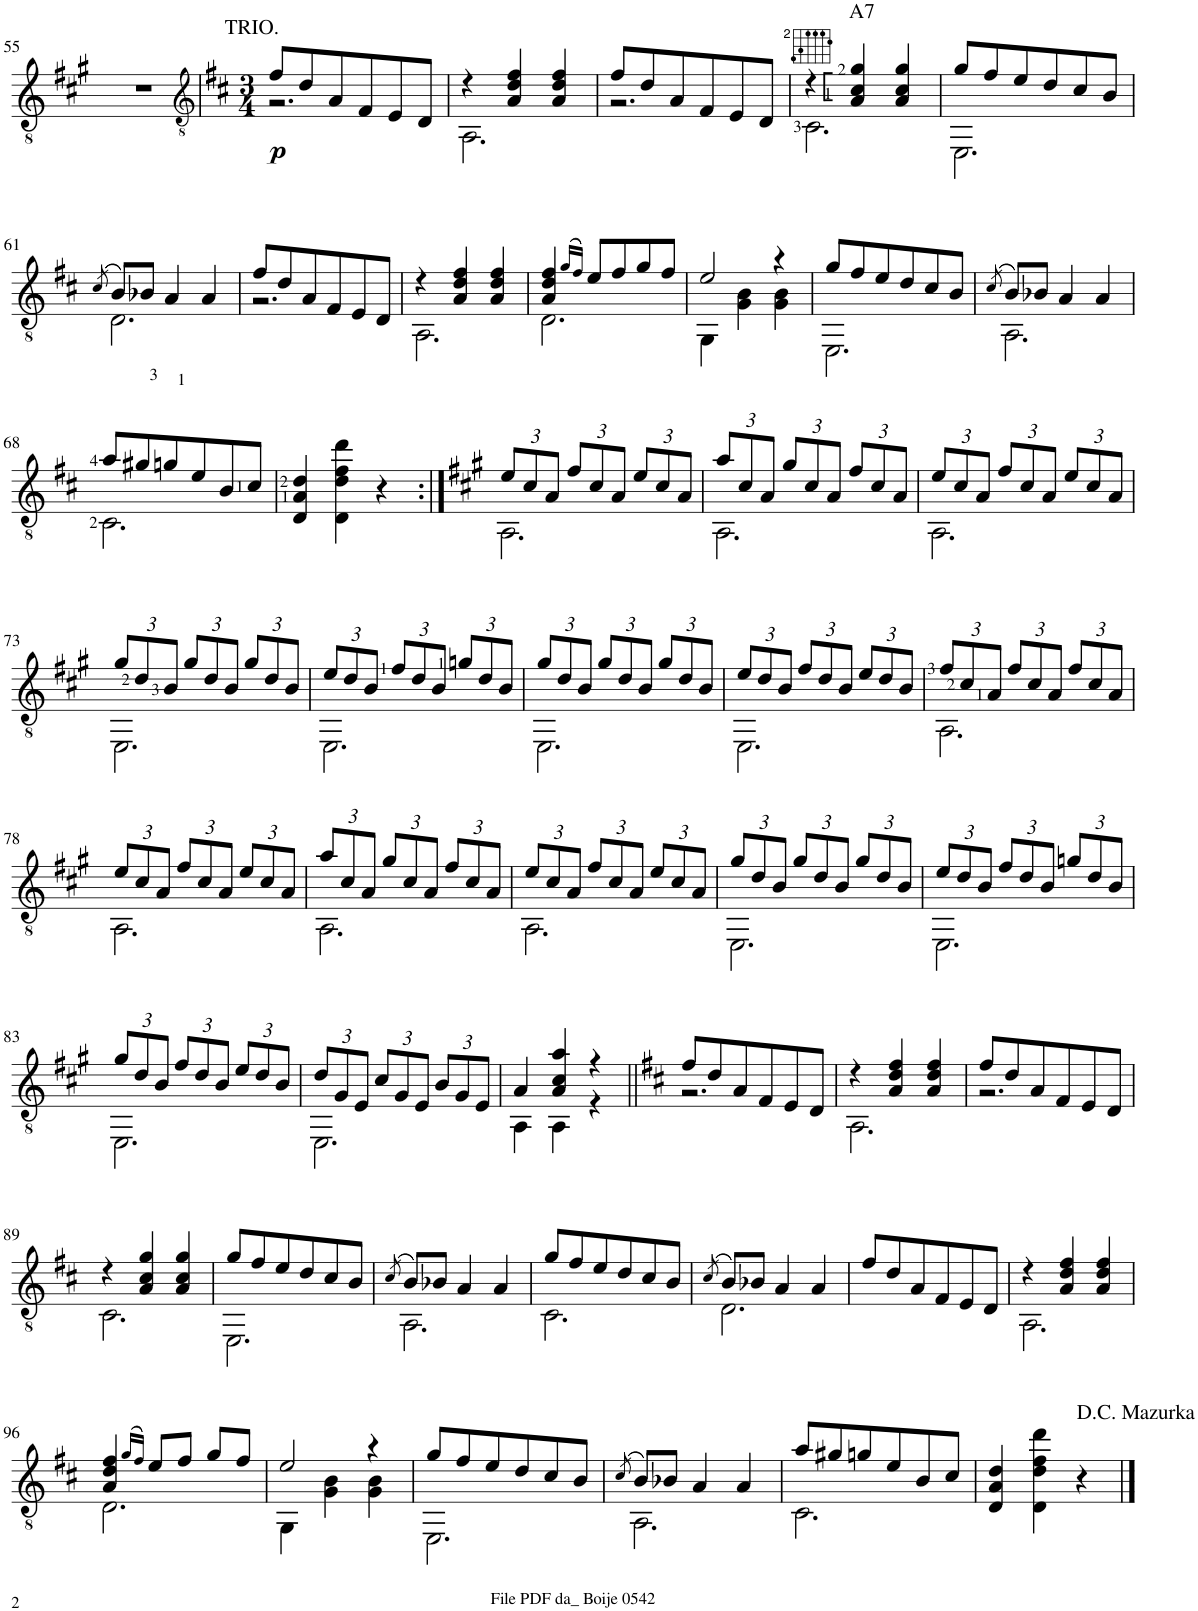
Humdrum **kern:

**kern	**dynam
*part1	*part1
*staff1	*staff1
*I"Guitar	*
*I'Guit.	*
!!LO:PB:g=z
*clefGv2	*
*k[f#c#g#]	*
*M3/4	*
=55	=55
2.r	.
=56	=56
*clefGv2	*
*k[f#c#]	*
*M3/4	*
*^	*
!LO:TX:a:t=TRIO.	!	!
!	!	!LO:DY:b
8f#/L	2.r	p
8d/	.	.
8A/	.	.
8F#/	.	.
8E/	.	.
8D/J	.	.
=57	=57	=57
4r	2.AA\	.
4A/ 4d/ 4f#/	.	.
4A/ 4d/ 4f#/	.	.
=58	=58	=58
8f#/L	2.r	.
8d/	.	.
8A/	.	.
8F#/	.	.
8E/	.	.
8D/J	.	.
=59	=59	=59
4r	2.C#\	.
!LO:TX:a:t=A7	!	!
4A/: 4c#/: 4g/:	.	.
4A/ 4c#/ 4g/	.	.
=60	=60	=60
8g/L	2.EE\	.
8f#/	.	.
8e/	.	.
8d/	.	.
8c#/	.	.
8B/J	.	.
!!LO:LB:g=z	!!
=61	=61	=61
(8qc#/	.	.
8B/L)	2.D\	.
8B-X/J	.	.
4A/	.	.
4A/	.	.
=62	=62	=62
8f#/L	2.r	.
8d/	.	.
8A/	.	.
8F#/	.	.
8E/	.	.
8D/J	.	.
=63	=63	=63
4r	2.AA\	.
4A/ 4d/ 4f#/	.	.
4A/ 4d/ 4f#/	.	.
=64	=64	=64
4A/ 4d/ 4f#/	2.D\	.
(16qg/LL	.	.
16qf#/JJ)	.	.
8e/L	.	.
8f#/	.	.
8g/	.	.
8f#/J	.	.
=65	=65	=65
2e/	4GG\	.
.	4G\ 4B\	.
4r	4G\ 4B\	.
=66	=66	=66
8g/L	2.EE\	.
8f#/	.	.
8e/	.	.
8d/	.	.
8c#/	.	.
8B/J	.	.
=67	=67	=67
(8qc#/	.	.
8B/L)	2.AA\	.
8B-X/J	.	.
4A/	.	.
4A/	.	.
!!LO:LB:g=z	!!
=68	=68	=68
8a/L	2.C#\	.
8g#X/	.	.
8gn/	.	.
8e/	.	.
8B/	.	.
8c#/J	.	.
*v	*v	*
=69	=69
4D/ 4A/ 4d/	.
4D\ 4d\ 4f#\ 4dd\	.
4r	.
=70:|!	=70:|!
*k[f#c#g#]	*
*Xbrackettup	*
*^	*
12e/L	2.AA\	.
12c#/	.	.
12A/J	.	.
12f#/L	.	.
12c#/	.	.
12A/J	.	.
12e/L	.	.
12c#/	.	.
12A/J	.	.
=71	=71	=71
12a/L	2.AA\	.
12c#/	.	.
12A/J	.	.
12g#/L	.	.
12c#/	.	.
12A/J	.	.
12f#/L	.	.
12c#/	.	.
12A/J	.	.
=72	=72	=72
12e/L	2.AA\	.
12c#/	.	.
12A/J	.	.
12f#/L	.	.
12c#/	.	.
12A/J	.	.
12e/L	.	.
12c#/	.	.
12A/J	.	.
!!LO:LB:g=z	!!
=73	=73	=73
12g#/L	2.EE\	.
12d/	.	.
12B/J	.	.
12g#/L	.	.
12d/	.	.
12B/J	.	.
12g#/L	.	.
12d/	.	.
12B/J	.	.
=74	=74	=74
12e/L	2.EE\	.
12d/	.	.
12B/J	.	.
12f#/L	.	.
12d/	.	.
12B/J	.	.
12gn/L	.	.
12d/	.	.
12B/J	.	.
=75	=75	=75
12g#/L	2.EE\	.
12d/	.	.
12B/J	.	.
12g#/L	.	.
12d/	.	.
12B/J	.	.
12g#/L	.	.
12d/	.	.
12B/J	.	.
=76	=76	=76
12e/L	2.EE\	.
12d/	.	.
12B/J	.	.
12f#/L	.	.
12d/	.	.
12B/J	.	.
12e/L	.	.
12d/	.	.
12B/J	.	.
=77	=77	=77
12f#/L	2.AA\	.
12c#/	.	.
12A/J	.	.
12f#/L	.	.
12c#/	.	.
12A/J	.	.
12f#/L	.	.
12c#/	.	.
12A/J	.	.
!!LO:LB:g=z	!!
=78	=78	=78
12e/L	2.AA\	.
12c#/	.	.
12A/J	.	.
12f#/L	.	.
12c#/	.	.
12A/J	.	.
12e/L	.	.
12c#/	.	.
12A/J	.	.
=79	=79	=79
12a/L	2.AA\	.
12c#/	.	.
12A/J	.	.
12g#/L	.	.
12c#/	.	.
12A/J	.	.
12f#/L	.	.
12c#/	.	.
12A/J	.	.
=80	=80	=80
12e/L	2.AA\	.
12c#/	.	.
12A/J	.	.
12f#/L	.	.
12c#/	.	.
12A/J	.	.
12e/L	.	.
12c#/	.	.
12A/J	.	.
=81	=81	=81
12g#/L	2.EE\	.
12d/	.	.
12B/J	.	.
12g#/L	.	.
12d/	.	.
12B/J	.	.
12g#/L	.	.
12d/	.	.
12B/J	.	.
=82	=82	=82
12e/L	2.EE\	.
12d/	.	.
12B/J	.	.
12f#/L	.	.
12d/	.	.
12B/J	.	.
12gn/L	.	.
12d/	.	.
12B/J	.	.
!!LO:LB:g=z	!!
=83	=83	=83
12g#/L	2.EE\	.
12d/	.	.
12B/J	.	.
12f#/L	.	.
12d/	.	.
12B/J	.	.
12e/L	.	.
12d/	.	.
12B/J	.	.
=84	=84	=84
12d/L	2.EE\	.
12G#/	.	.
12E/J	.	.
12c#/L	.	.
12G#/	.	.
12E/J	.	.
12B/L	.	.
12G#/	.	.
12E/J	.	.
=85	=85	=85
4A/	4AA\	.
4A/ 4c#/ 4a/	4AA\	.
4r	4r	.
=86||	=86||	=86||
*k[f#c#]	*	*
8f#/L	2.r	.
8d/	.	.
8A/	.	.
8F#/	.	.
8E/	.	.
8D/J	.	.
=87	=87	=87
4r	2.AA\	.
4A/ 4d/ 4f#/	.	.
4A/ 4d/ 4f#/	.	.
=88	=88	=88
8f#/L	2.r	.
8d/	.	.
8A/	.	.
8F#/	.	.
8E/	.	.
8D/J	.	.
!!LO:LB:g=z	!!
=89	=89	=89
4r	2.C#\	.
4A/ 4c#/ 4g/	.	.
4A/ 4c#/ 4g/	.	.
=90	=90	=90
8g/L	2.EE\	.
8f#/	.	.
8e/	.	.
8d/	.	.
8c#/	.	.
8B/J	.	.
=91	=91	=91
(8qc#/	.	.
8B/L)	2.AA\	.
8B-X/J	.	.
4A/	.	.
4A/	.	.
=92	=92	=92
8g/L	2.C#\	.
8f#/	.	.
8e/	.	.
8d/	.	.
8c#/	.	.
8B/J	.	.
=93	=93	=93
(8qc#/	.	.
8B/L)	2.D\	.
8B-X/J	.	.
4A/	.	.
4A/	.	.
*v	*v	*
=94	=94
8f#/L	.
8d/	.
8A/	.
8F#/	.
8E/	.
8D/J	.
=95	=95
*^	*
4r	2.AA\	.
4A/ 4d/ 4f#/	.	.
4A/ 4d/ 4f#/	.	.
!!LO:LB:g=z	!!
=96	=96	=96
4A/ 4d/ 4f#/	2.D\	.
(16qg/LL	.	.
16qf#/JJ)	.	.
8e/L	.	.
8f#/J	.	.
8g/L	.	.
8f#/J	.	.
=97	=97	=97
2e/	4GG\	.
.	4G\ 4B\	.
4r	4G\ 4B\	.
=98	=98	=98
8g/L	2.EE\	.
8f#/	.	.
8e/	.	.
8d/	.	.
8c#/	.	.
8B/J	.	.
=99	=99	=99
(8qc#/	.	.
8B/L)	2.AA\	.
8B-X/J	.	.
4A/	.	.
4A/	.	.
=100	=100	=100
8a/L	2.C#\	.
8g#X/	.	.
8gn/	.	.
8e/	.	.
8B/	.	.
8c#/J	.	.
*v	*v	*
=101	=101
4D/ 4A/ 4d/	.
4D\ 4d\ 4f#\ 4dd\	.
!LO:TX:a:t=D.C. Mazurka	!
4r	.
==	==
*-	*-
